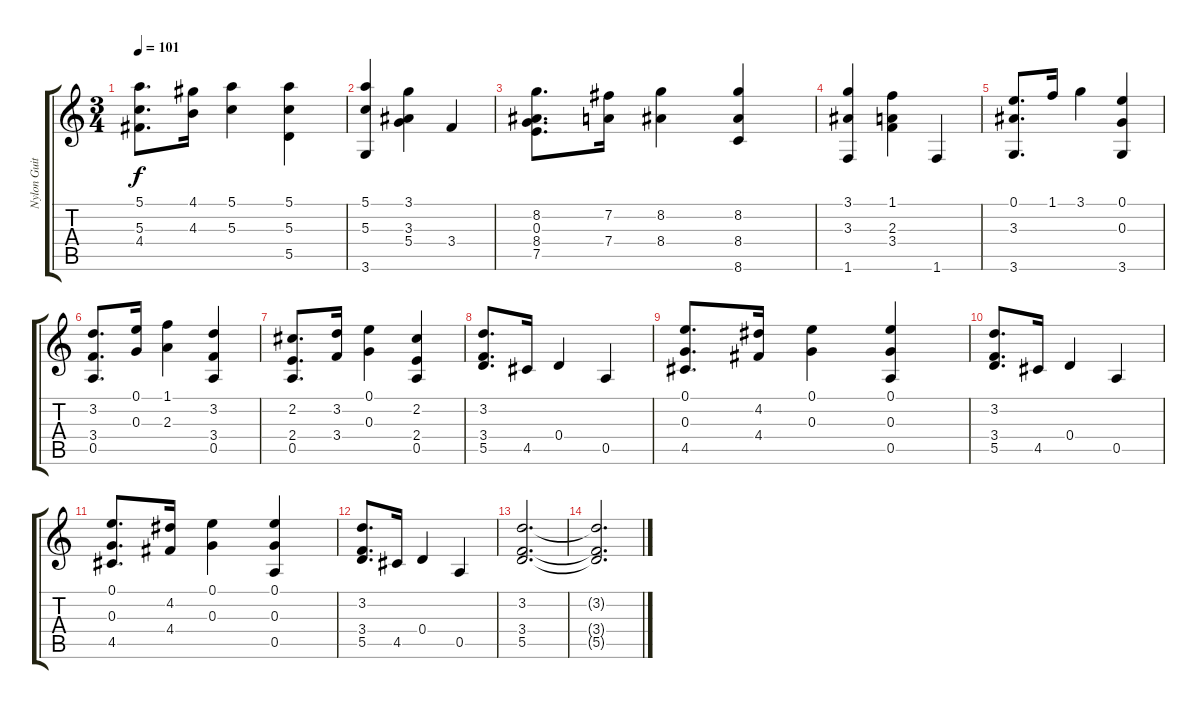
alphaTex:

\track ("Nylon Guitar" "Nylon Guit") {instrument acousticguitarnylon}
\staff {score tabs}
\tuning (E4 B3 G3 D3 A2 E2) {hide}
\ts (3 4)
\tempo 101
\clef g2
\ks c
(5.1 5.3 4.4).8{d dy f} (4.1 4.3).16 (5.1 5.3).4 (5.1 5.3 5.5).4 |
(5.1 5.3 3.6).4 (3.1 3.3 5.4).4 3.4.4 |
(8.2 0.3 8.4 7.5).8{d} (7.2 7.4).16 (8.2 8.4).4 (8.2 8.4 8.6).4 |
(3.1 3.3 1.6).4 (1.1 2.3 3.4).4 1.6.4 |
(0.1 3.3 3.6).8{d} 1.1.16 3.1.4 (0.1 0.3 3.6).4 |
(3.2 3.4 0.5).8{d} (0.1 0.3).16 (1.1 2.3).4 (3.2 3.4 0.5).4 |
(2.2 2.4 0.5).8{d} (3.2 3.4).16 (0.1 0.3).4 (2.2 2.4 0.5).4 |
(3.2 3.4 5.5).8{d} 4.5.16 0.4.4 0.5.4 |
(0.1 0.3 4.5).8{d} (4.2 4.4).16 (0.1 0.3).4 (0.1 0.3 0.5).4 |
(3.2 3.4 5.5).8{d} 4.5.16 0.4.4 0.5.4 |
(0.1 0.3 4.5).8{d} (4.2 4.4).16 (0.1 0.3).4 (0.1 0.3 0.5).4 |
(3.2 3.4 5.5).8{d} 4.5.16 0.4.4 0.5.4 |
(3.2 3.4 5.5).2{d} |
(3.2{t} 3.4{t} 5.5{t}).2{d}
